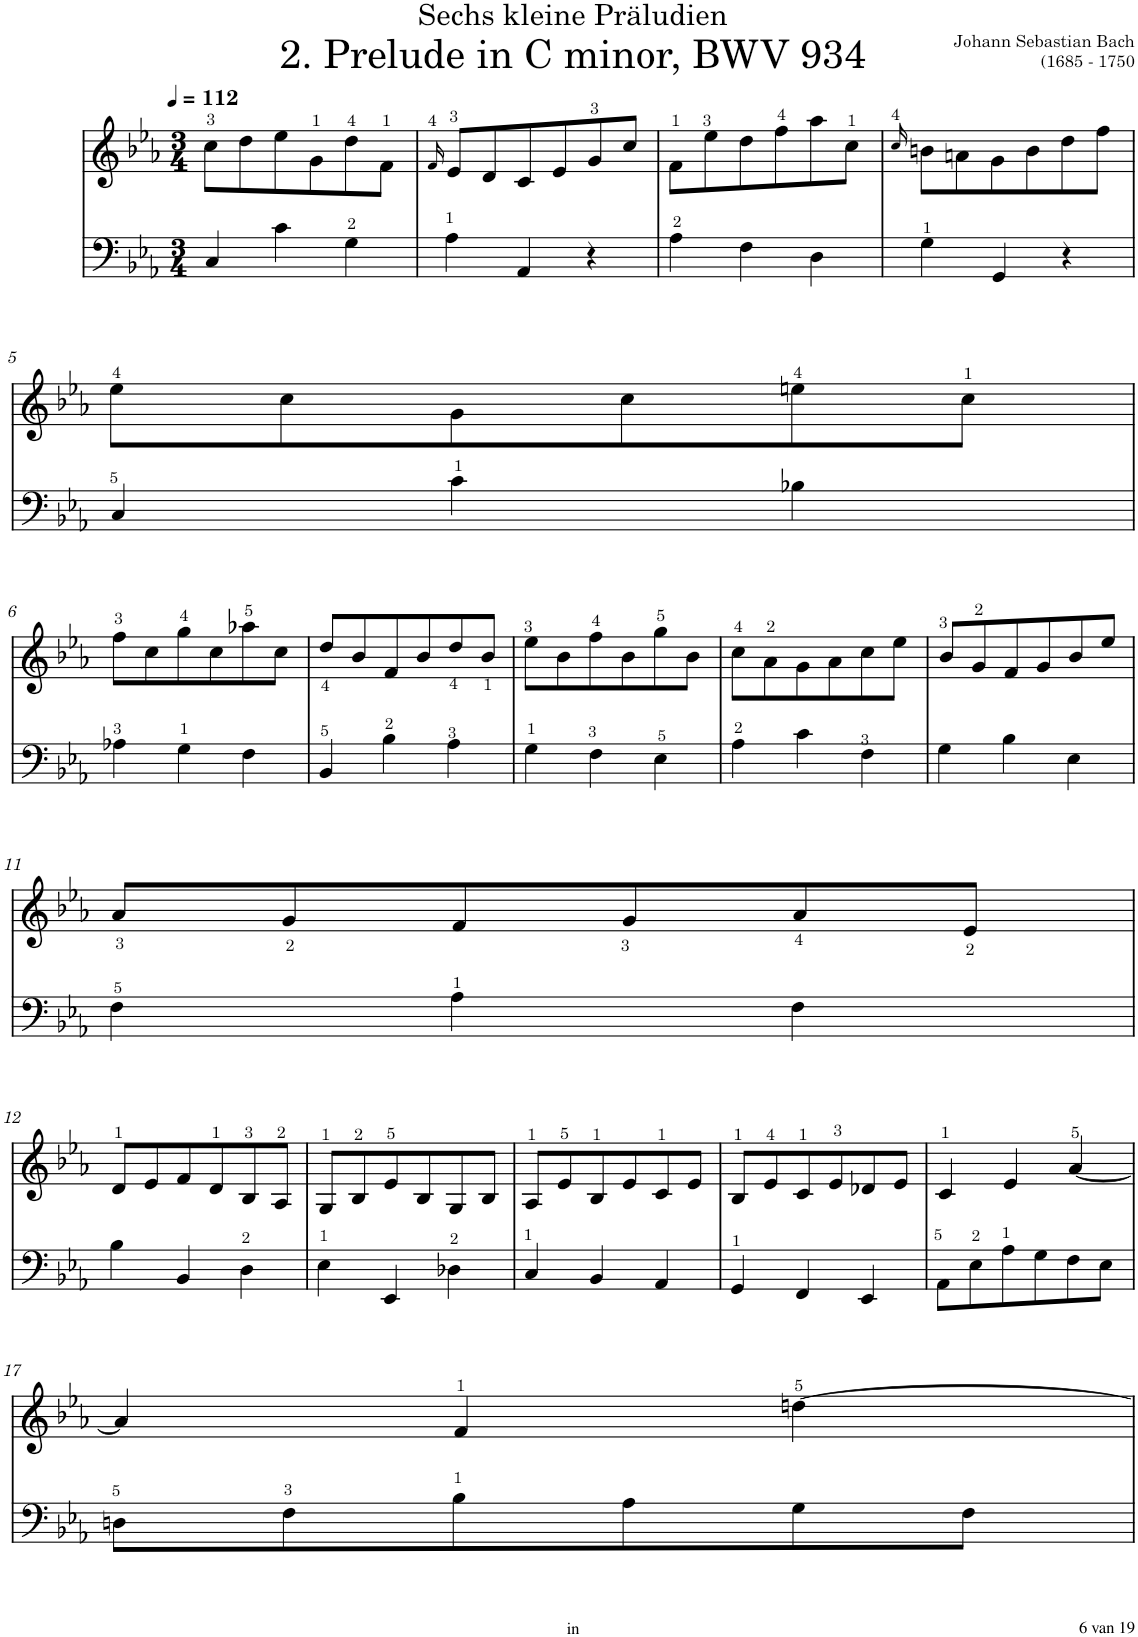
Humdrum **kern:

**kern	**kern
*part1	*part1
*staff2	*staff1
*I"Harpsichord	*
*I'Hch.	*
!!LO:PB:g=z
*stria5	*stria5
*clefF4	*clefG2
*k[b-e-a-]	*k[b-e-a-]
*M3/4	*M3/4
*MM112	*MM112
=1	=1
4C/	8cc\L
.	8dd\
4c\	8ee-\
.	8g\
4G\	8dd\
.	8f\J
=2	=2
.	16qf/
4A-\	8e-/L
.	8d/
4AA-/	8c/
.	8e-/
4r	8g/
.	8cc/J
=3	=3
4A-\	8f\L
.	8ee-\
4F\	8dd\
.	8ff\
4D\	8aa-\
.	8cc\J
=4	=4
.	16qcc/
4G\	8bn\L
.	8an\
4GG/	8g\
.	8b\
4r	8dd\
.	8ff\J
!!LO:LB:g=z
=5	=5
4C/	8ee-\L
.	8cc\
4c\	8g\
.	8cc\
4B-X\	8een\
.	8cc\J
!!LO:LB:g=z
=6	=6
4A-X\	8ff\L
.	8cc\
4G\	8gg\
.	8cc\
4F\	8aa-X\
.	8cc\J
=7	=7
4BB-/	8dd/L
.	8b-/
4B-\	8f/
.	8b-/
4A-\	8dd/
.	8b-/J
=8	=8
4G\	8ee-\L
.	8b-\
4F\	8ff\
.	8b-\
4E-\	8gg\
.	8b-\J
=9	=9
4A-\	8cc\L
.	8a-\
4c\	8g\
.	8a-\
4F\	8cc\
.	8ee-\J
=10	=10
4G\	8b-/L
.	8g/
4B-\	8f/
.	8g/
4E-\	8b-/
.	8ee-/J
!!LO:LB:g=z
=11	=11
4F\	8a-/L
.	8g/
4A-\	8f/
.	8g/
4F\	8a-/
.	8e-/J
!!LO:LB:g=z
=12	=12
4B-\	8d/L
.	8e-/
4BB-/	8f/
.	8d/
4D\	8B-/
.	8A-/J
=13	=13
4E-\	8G/L
.	8B-/
4EE-/	8e-/
.	8B-/
4D-X\	8G/
.	8B-/J
=14	=14
4C/	8A-/L
.	8e-/
4BB-/	8B-/
.	8e-/
4AA-/	8c/
.	8e-/J
=15	=15
4GG/	8B-/L
.	8e-/
4FF/	8c/
.	8e-/
4EE-/	8d-X/
.	8e-/J
=16	=16
8AA-\L	4c/
8E-\	.
8A-\	4e-/
8G\	.
8F\	[4a-/
8E-\J	.
!!LO:LB:g=z
=17	=17
8Dn\L	4a-/]
8F\	.
8B-\	4f/
8A-\	.
8G\	[4ddn\
8F\J	.
=	=
*-	*-
